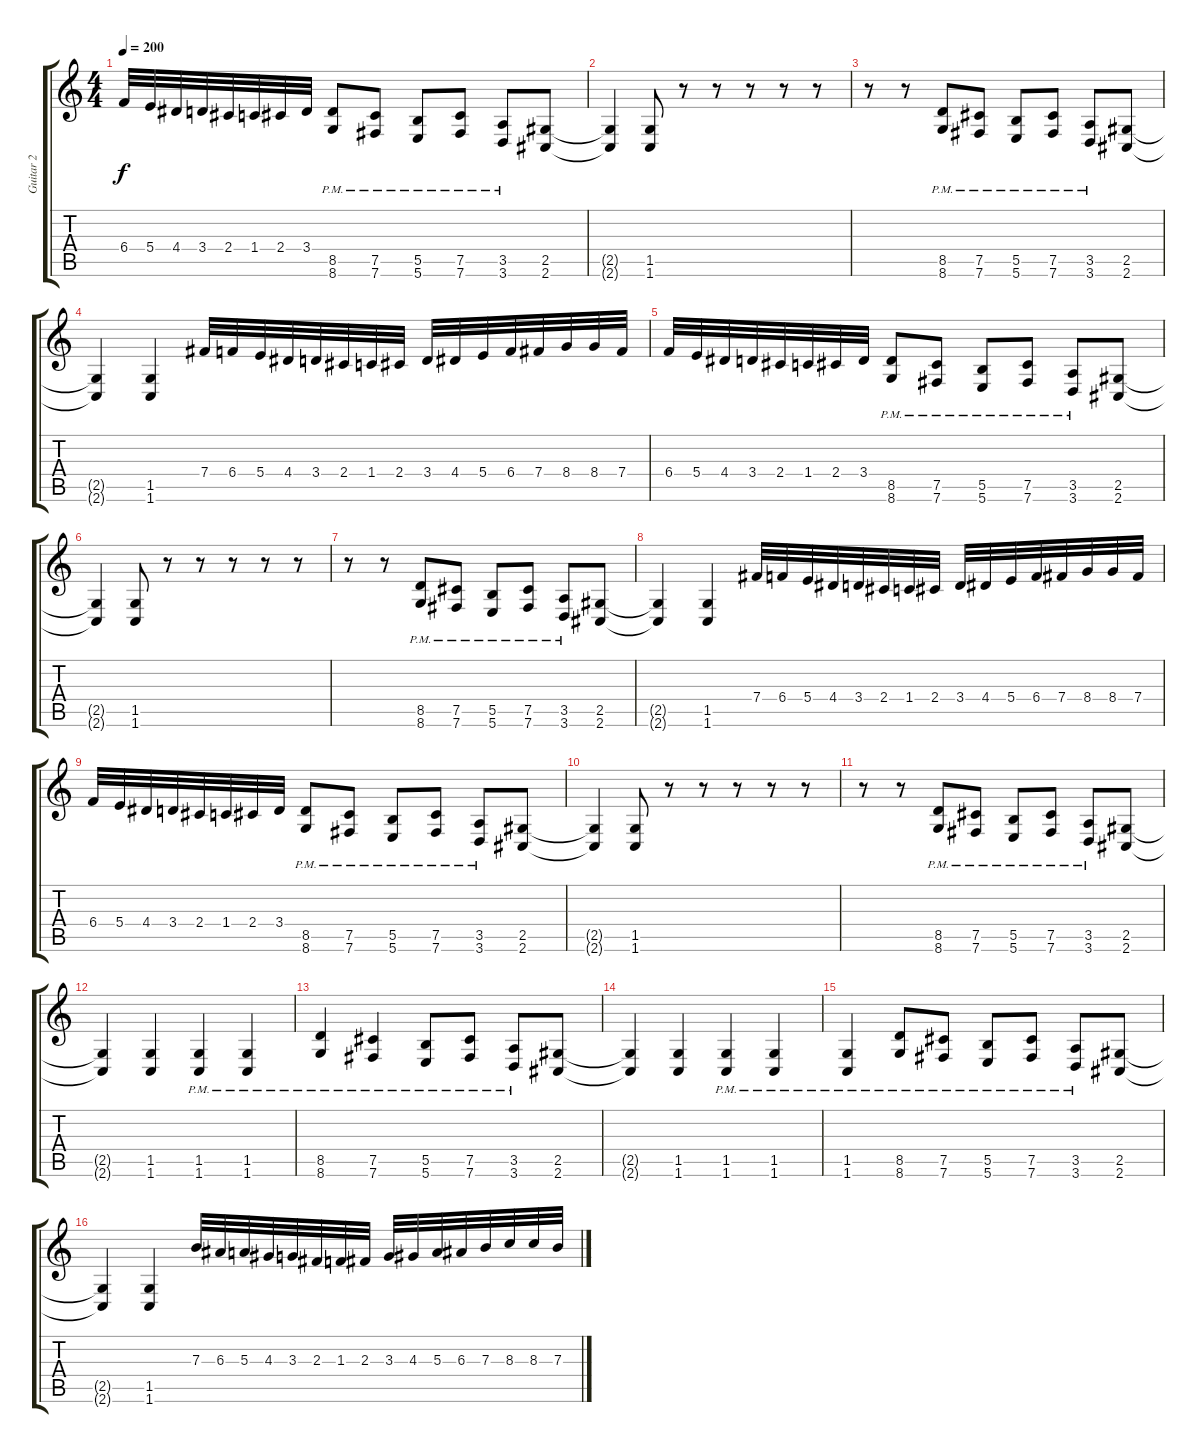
\track ("Guitar 2" "Guitar 2") {instrument overdrivenguitar}
\staff {score tabs}
\tuning (Db4 Ab3 E3 B2 Gb2 B1) {hide}
\ts (4 4)
\tempo 200
\clef g2
\ks c
6.4.32{dy f} 5.4.32 4.4.32 3.4.32 2.4.32 1.4.32 2.4.32 3.4.32 (8.5{pm} 8.6{pm}).8 (7.5{pm} 7.6{pm}).8 (5.5{pm} 5.6{pm}).8 (7.5{pm} 7.6{pm}).8 (3.5{pm} 3.6{pm}).8 (2.5 2.6).8 |
(2.5{t} 2.6{t}).4 (1.5 1.6).8 r.8 r.8 r.8 r.8 r.8 |
r.8 r.8 (8.5{pm} 8.6{pm}).8 (7.5{pm} 7.6{pm}).8 (5.5{pm} 5.6{pm}).8 (7.5{pm} 7.6{pm}).8 (3.5{pm} 3.6{pm}).8 (2.5 2.6).8 |
(2.5{t} 2.6{t}).4 (1.5 1.6).4 7.4.32 6.4.32 5.4.32 4.4.32 3.4.32 2.4.32 1.4.32 2.4.32 3.4.32 4.4.32 5.4.32 6.4.32 7.4.32 8.4.32 8.4.32 7.4.32 |
6.4.32 5.4.32 4.4.32 3.4.32 2.4.32 1.4.32 2.4.32 3.4.32 (8.5{pm} 8.6{pm}).8 (7.5{pm} 7.6{pm}).8 (5.5{pm} 5.6{pm}).8 (7.5{pm} 7.6{pm}).8 (3.5{pm} 3.6{pm}).8 (2.5 2.6).8 |
(2.5{t} 2.6{t}).4 (1.5 1.6).8 r.8 r.8 r.8 r.8 r.8 |
r.8 r.8 (8.5{pm} 8.6{pm}).8 (7.5{pm} 7.6{pm}).8 (5.5{pm} 5.6{pm}).8 (7.5{pm} 7.6{pm}).8 (3.5{pm} 3.6{pm}).8 (2.5 2.6).8 |
(2.5{t} 2.6{t}).4 (1.5 1.6).4 7.4.32 6.4.32 5.4.32 4.4.32 3.4.32 2.4.32 1.4.32 2.4.32 3.4.32 4.4.32 5.4.32 6.4.32 7.4.32 8.4.32 8.4.32 7.4.32 |
6.4.32 5.4.32 4.4.32 3.4.32 2.4.32 1.4.32 2.4.32 3.4.32 (8.5{pm} 8.6{pm}).8 (7.5{pm} 7.6{pm}).8 (5.5{pm} 5.6{pm}).8 (7.5{pm} 7.6{pm}).8 (3.5{pm} 3.6{pm}).8 (2.5 2.6).8 |
(2.5{t} 2.6{t}).4 (1.5 1.6).8 r.8 r.8 r.8 r.8 r.8 |
r.8 r.8 (8.5{pm} 8.6{pm}).8 (7.5{pm} 7.6{pm}).8 (5.5{pm} 5.6{pm}).8 (7.5{pm} 7.6{pm}).8 (3.5{pm} 3.6{pm}).8 (2.5 2.6).8 |
(2.5{t} 2.6{t}).4 (1.5 1.6).4 (1.5{pm} 1.6{pm}).4 (1.5{pm} 1.6{pm}).4 |
(8.5{pm} 8.6{pm}).4 (7.5{pm} 7.6{pm}).4 (5.5{pm} 5.6{pm}).8 (7.5{pm} 7.6{pm}).8 (3.5{pm} 3.6{pm}).8 (2.5 2.6).8 |
(2.5{t} 2.6{t}).4 (1.5 1.6).4 (1.5{pm} 1.6{pm}).4 (1.5{pm} 1.6{pm}).4 |
(1.5{pm} 1.6{pm}).4 (8.5{pm} 8.6{pm}).8 (7.5{pm} 7.6{pm}).8 (5.5{pm} 5.6{pm}).8 (7.5{pm} 7.6{pm}).8 (3.5{pm} 3.6{pm}).8 (2.5 2.6).8 |
(2.5{t} 2.6{t}).4 (1.5 1.6).4 7.3.32 6.3.32 5.3.32 4.3.32 3.3.32 2.3.32 1.3.32 2.3.32 3.3.32 4.3.32 5.3.32 6.3.32 7.3.32 8.3.32 8.3.32 7.3.32
